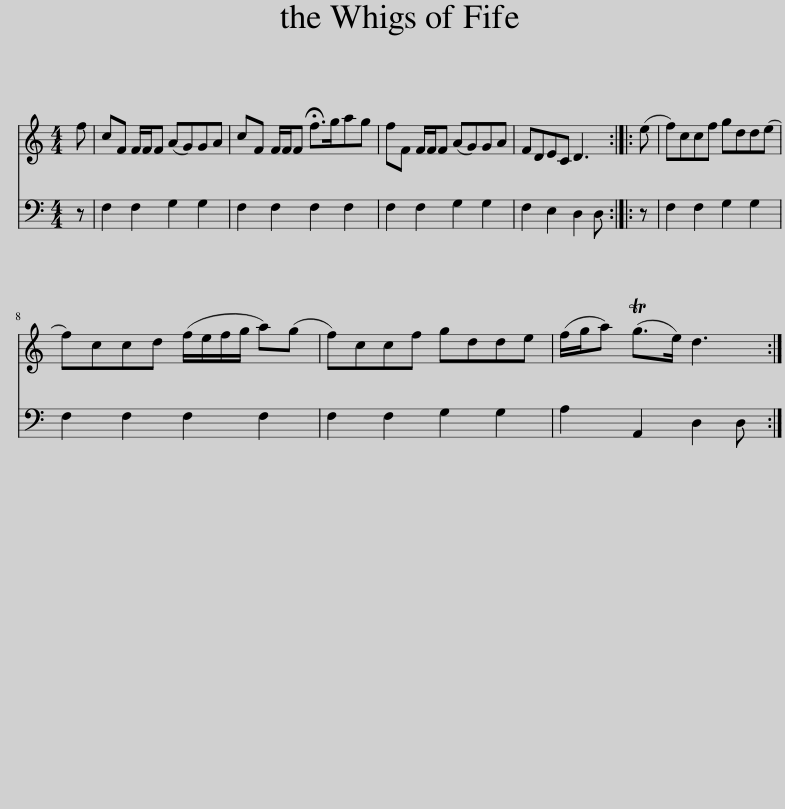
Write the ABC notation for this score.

X:1
%%score 1 2
L:1/8
M:4/4
I:linebreak $
K:C
V:1 treble
V:2 bass
V:1
 f | cF F/F/F (AG)GA | cF F/F/F !fermata!f>gag | fF F/F/F (AG)GA | FDEC D3 :: %5
 (e | f)ccf gdd(e |$ f)ccd (f/e/f/g/ a)(g | f)ccf gdde | (f/g/a) (Tg>e) d3 :| %10
V:2
 z | F,2 F,2 G,2 G,2 | F,2 F,2 F,2 F,2 | F,2 F,2 G,2 G,2 | F,2 E,2 D,2 D, :: %5
 z | F,2 F,2 G,2 G,2 |$ F,2 F,2 F,2 F,2 | F,2 F,2 G,2 G,2 | A,2 A,,2 D,2 D, :| %10
